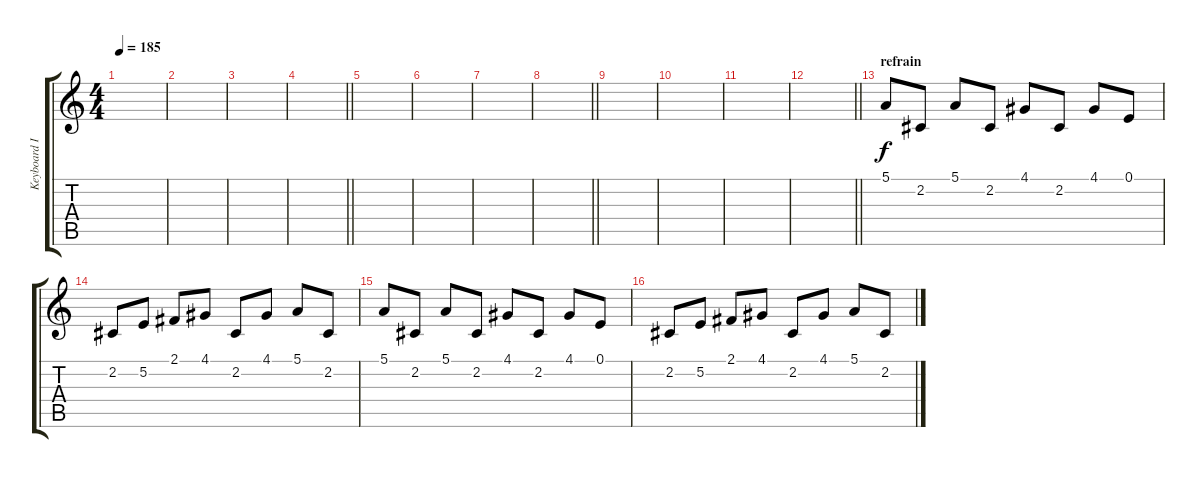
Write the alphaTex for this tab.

\track ("Keyboard II" "Keyboard I") {instrument drawbarorgan}
\staff {score tabs}
\tuning (E4 B3 G3 D3 A2 E2) {hide}
\ts (4 4)
\tempo 185
\clef g2
\ks c
|
|
|
\barLineRight lightlight
|
|
|
|
\barLineRight lightlight
|
|
|
|
\barLineRight lightlight
|
\section ("" "refrain")
5.1.8 2.2.8 5.1.8 2.2.8 4.1.8 2.2.8 4.1.8 0.1.8 |
2.2.8 5.2.8 2.1.8 4.1.8 2.2.8 4.1.8 5.1.8 2.2.8 |
5.1.8 2.2.8 5.1.8 2.2.8 4.1.8 2.2.8 4.1.8 0.1.8 |
2.2.8 5.2.8 2.1.8 4.1.8 2.2.8 4.1.8 5.1.8 2.2.8
